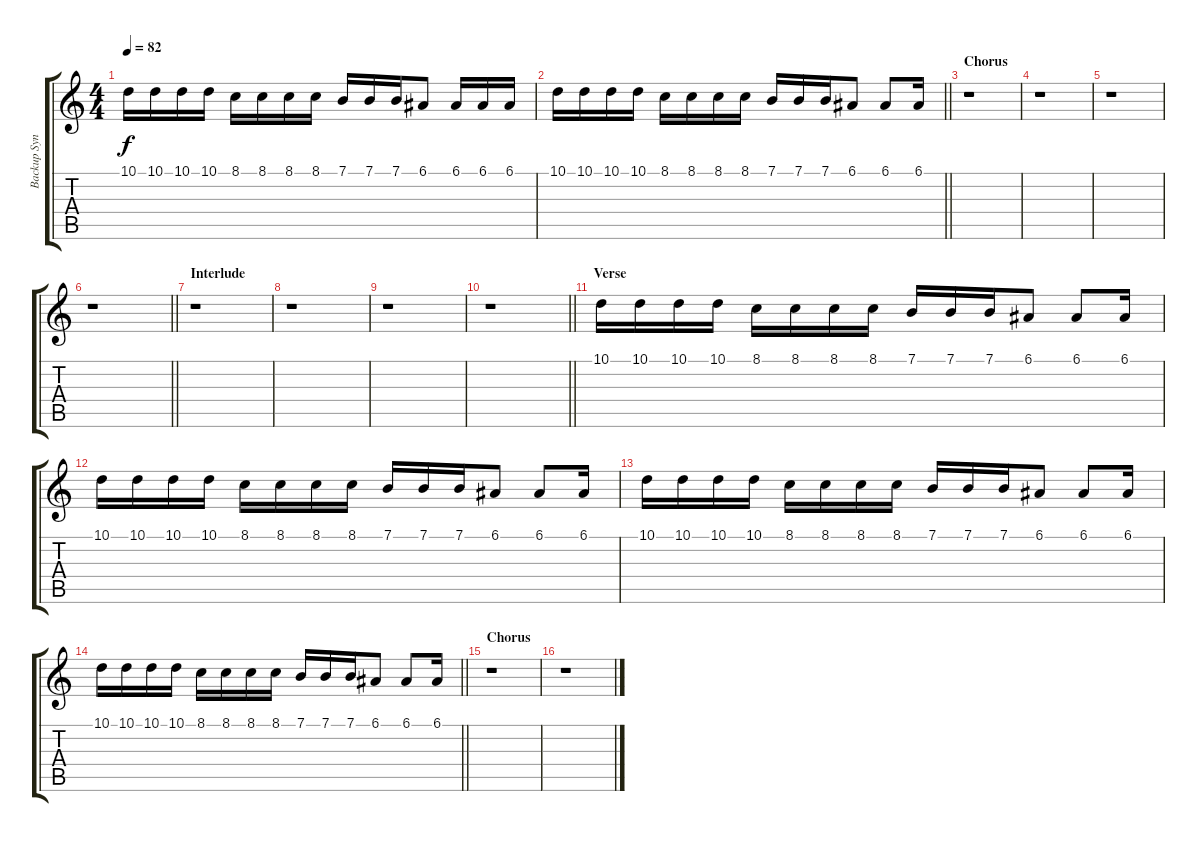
\track ("Backup Synth" "Backup Syn") {instrument marimba}
\staff {score tabs}
\tuning (E4 B3 G3 D3 A2 E2) {hide}
\ts (4 4)
\tempo 82
\clef g2
\ks c
10.1.16{dy f} 10.1.16 10.1.16 10.1.16 8.1.16 8.1.16 8.1.16 8.1.16 7.1.16 7.1.16 7.1.16 6.1.8 6.1.16 6.1.16 6.1.16 |
\barLineRight lightlight
10.1.16 10.1.16 10.1.16 10.1.16 8.1.16 8.1.16 8.1.16 8.1.16 7.1.16 7.1.16 7.1.16 6.1.8 6.1.8 6.1.16 |
\section ("" "Chorus")
r.1 |
r.1 |
r.1 |
\barLineRight lightlight
r.1 |
\section ("" "Interlude")
r.1 |
r.1 |
r.1 |
\barLineRight lightlight
r.1 |
\section ("" "Verse")
10.1.16 10.1.16 10.1.16 10.1.16 8.1.16 8.1.16 8.1.16 8.1.16 7.1.16 7.1.16 7.1.16 6.1.8 6.1.8 6.1.16 |
10.1.16 10.1.16 10.1.16 10.1.16 8.1.16 8.1.16 8.1.16 8.1.16 7.1.16 7.1.16 7.1.16 6.1.8 6.1.8 6.1.16 |
10.1.16 10.1.16 10.1.16 10.1.16 8.1.16 8.1.16 8.1.16 8.1.16 7.1.16 7.1.16 7.1.16 6.1.8 6.1.8 6.1.16 |
\barLineRight lightlight
10.1.16 10.1.16 10.1.16 10.1.16 8.1.16 8.1.16 8.1.16 8.1.16 7.1.16 7.1.16 7.1.16 6.1.8 6.1.8 6.1.16 |
\section ("" "Chorus")
r.1 |
r.1
